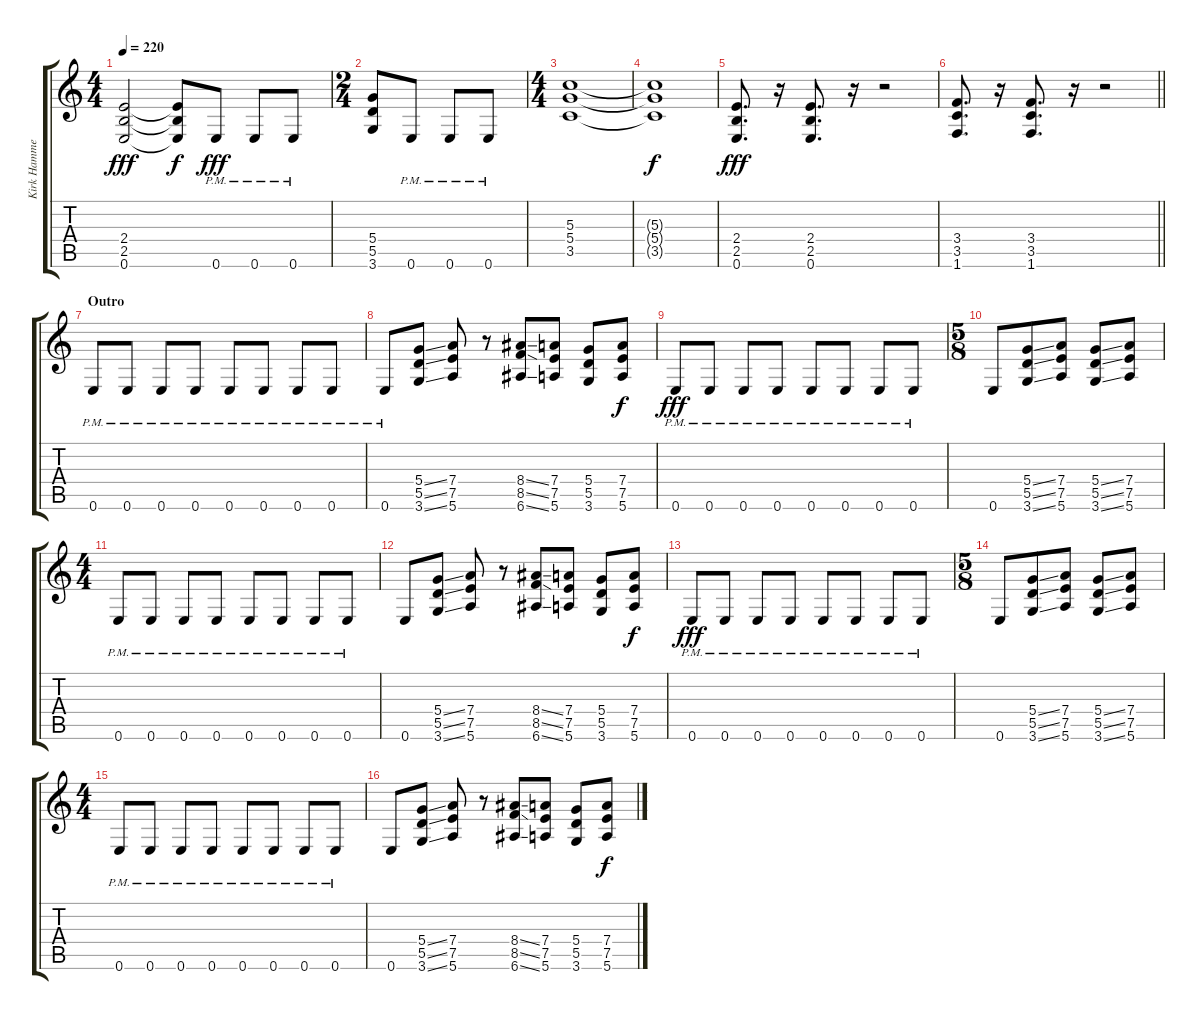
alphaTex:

\track ("Kirk Hammet" "Kirk Hamme") {instrument distortionguitar}
\staff {score tabs}
\tuning (E4 B3 G3 D3 A2 E2) {hide}
\ts (4 4)
\tempo 220
\clef g2
\ks c
(2.4 2.5 0.6).2{dy fff} (2.4{t} 2.5{t} 0.6{t}).8{dy f} 0.6{pm}.8{dy fff} 0.6{pm}.8 0.6{pm}.8 |
\ts (2 4)
(5.4 5.5 3.6).8 0.6{pm}.8 0.6{pm}.8 0.6{pm}.8 |
\ts (4 4)
(5.3 5.4 3.5).1 |
(5.3{t} 5.4{t} 3.5{t}).1{dy f} |
(2.4 2.5 0.6).8{d dy fff} r.16 (2.4 2.5 0.6).8{d} r.16 r.2 |
\barLineRight lightlight
(3.4 3.5 1.6).8{d} r.16 (3.4 3.5 1.6).8{d} r.16 r.2 |
\section ("" "Outro")
0.6{pm}.8 0.6{pm}.8 0.6{pm}.8 0.6{pm}.8 0.6{pm}.8 0.6{pm}.8 0.6{pm}.8 0.6{pm}.8 |
0.6{pm}.8 (5.4{ss} 5.5{ss} 3.6{ss}).8 (7.4 7.5 5.6).8 r.8 (8.4{ss} 8.5{ss} 6.6{ss}).8 (7.4 7.5 5.6).8 (5.4 5.5 3.6).8 (7.4 7.5 5.6).8{dy f} |
0.6{pm}.8{dy fff} 0.6{pm}.8 0.6{pm}.8 0.6{pm}.8 0.6{pm}.8 0.6{pm}.8 0.6{pm}.8 0.6{pm}.8 |
\ts (5 8)
0.6.8 (5.4{ss} 5.5{ss} 3.6{ss}).8 (7.4 7.5 5.6).8 (5.4{ss} 5.5{ss} 3.6{ss}).8 (7.4 7.5 5.6).8 |
\ts (4 4)
0.6{pm}.8 0.6{pm}.8 0.6{pm}.8 0.6{pm}.8 0.6{pm}.8 0.6{pm}.8 0.6{pm}.8 0.6{pm}.8 |
0.6.8 (5.4{ss} 5.5{ss} 3.6{ss}).8 (7.4 7.5 5.6).8 r.8 (8.4{ss} 8.5{ss} 6.6{ss}).8 (7.4 7.5 5.6).8 (5.4 5.5 3.6).8 (7.4 7.5 5.6).8{dy f} |
0.6{pm}.8{dy fff} 0.6{pm}.8 0.6{pm}.8 0.6{pm}.8 0.6{pm}.8 0.6{pm}.8 0.6{pm}.8 0.6{pm}.8 |
\ts (5 8)
0.6.8 (5.4{ss} 5.5{ss} 3.6{ss}).8 (7.4 7.5 5.6).8 (5.4{ss} 5.5{ss} 3.6{ss}).8 (7.4 7.5 5.6).8 |
\ts (4 4)
0.6{pm}.8 0.6{pm}.8 0.6{pm}.8 0.6{pm}.8 0.6{pm}.8 0.6{pm}.8 0.6{pm}.8 0.6{pm}.8 |
0.6.8 (5.4{ss} 5.5{ss} 3.6{ss}).8 (7.4 7.5 5.6).8 r.8 (8.4{ss} 8.5{ss} 6.6{ss}).8 (7.4 7.5 5.6).8 (5.4 5.5 3.6).8 (7.4 7.5 5.6).8{dy f}
